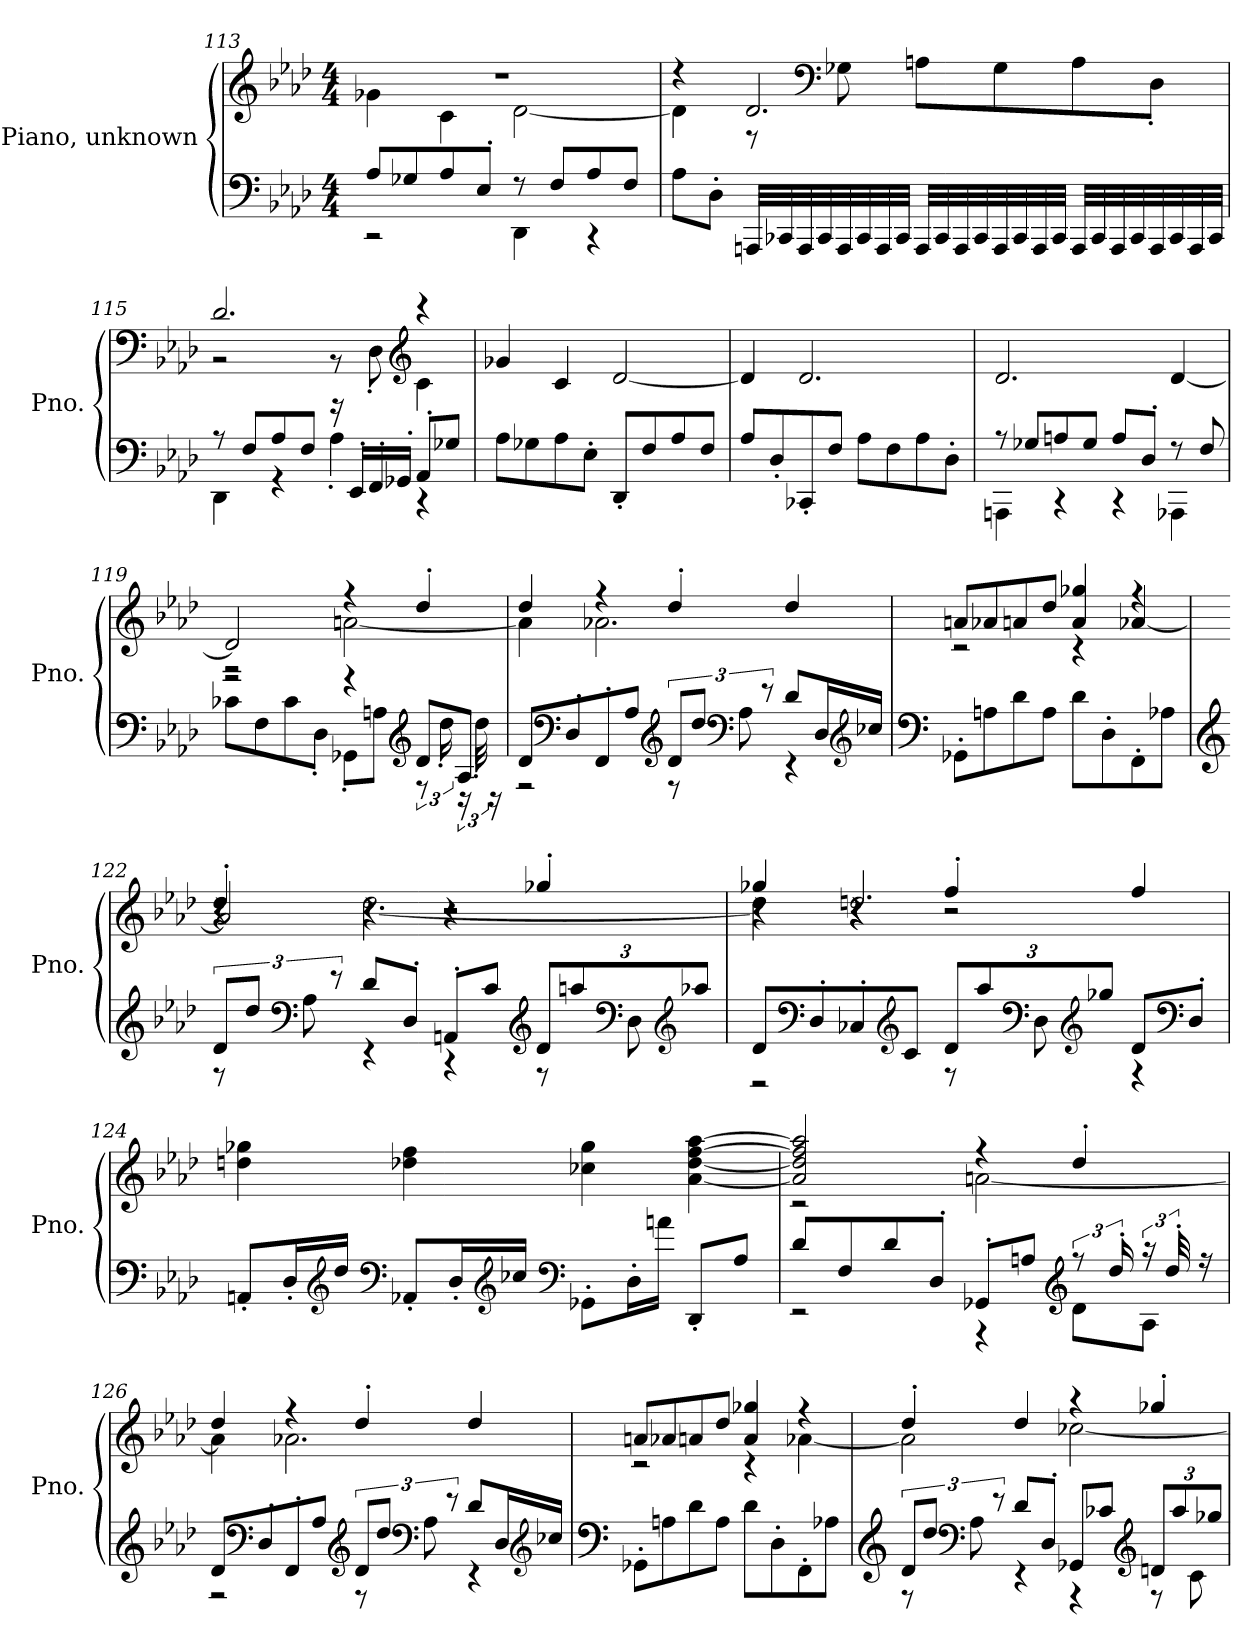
**kern	**kern
*part1	*part1
*staff2	*staff1
*I"Piano, unknown	*
*I'Pno.	*
*clefF4	*clefG2
*k[b-e-a-d-]	*k[b-e-a-d-]
*M4/4	*M4/4
=113	=113
*^	*^
8A-/L	2r	1r	4g-X\
8G-X/	.	.	.
8A-/	.	.	4c\
8E-'/J	.	.	.
8r	4DD-\	.	[2d-\
8F/L	.	.	.
8A-/	4r	.	.
8F/J	.	.	.
*v	*v	*	*
!!LO:LB:g=z	!!
=114	=114	=114
8A-\L	4r	4d-\]
8D-'\J	.	.
32AAAn/LLL	2.d-/	8r
32CC-X/	.	.
32AAA/	.	.
32CC-/	.	.
*	*clefF4	*
32AAA/	.	8G-X\
32CC-/	.	.
32AAA/	.	.
32CC-/JJJ	.	.
32AAA/LLL	.	8An\L
32CC-/	.	.
32AAA/	.	.
32CC-/	.	.
32AAA/	.	8G-\
32CC-/	.	.
32AAA/	.	.
32CC-/JJJ	.	.
32AAA/LLL	.	8A\
32CC-/	.	.
32AAA/	.	.
32CC-/	.	.
32AAA/	.	8D-'\J
32CC-/	.	.
32AAA/	.	.
32CC-/JJJ	.	.
!!LO:PB:g=z	!!
=115	=115	=115
*^	*	*
8r	4DD-\	2.d-/	2r
8F/L	.	.	.
8A-/	4r	.	.
8F/J	.	.	.
16r	4A-'\	.	8r
16EE-'/LL	.	.	.
16FF'/	.	.	8D-'\
16GG-X'/JJ	.	.	.
*	*	*clefG2	*
8AA-'/L	4r	4r	4c\
8G-X/J	.	.	.
*v	*v	*	*
*	*v	*v
=116	=116
8A-\L	4g-X/
8G-X\	.
8A-\	4c/
8E-'\J	.
8DD-'/L	[2d-/
8F/	.
8A-/	.
8F/J	.
=117	=117
8A-/L	4d-/]
8D-'/	.
8CC-X'/	2.d-/
8F/J	.
8A-\L	.
8F\	.
8A-\	.
8D-'\J	.
=118	=118
*^	*
8r	4AAAn\	2.d-/
8G-X/L	.	.
8An/	4r	.
8G-/J	.	.
8A/L	4r	.
8D-'/J	.	.
8r	4AAA-X\	[4d-/
8F/	.	.
!!LO:LB:g=z
=119	=119	=119
*	*	*^
2r	8c-X\L	2d-/]	2r
.	8F\	.	.
.	8c-\	.	.
.	8D-'\J	.	.
4r	8GG-X'\L	4r	[2an\
.	8An\J	.	.
*clefG2	*	*	*
8d-/L	12r	4dd-'/	.
.	24dd-'\	.	.
8A/J	24r	.	.
.	48dd-'\	.	.
.	16r	.	.
=120	=120	=120	=120
8d-/L	2r	4dd-/	4a\]
*clefF4	*	*	*
8D-'/	.	.	.
8FF'/	.	4r	2.a-X\
8A-/J	.	.	.
*clefG2	*	*	*
12d-/L	8r	4dd-'/	.
12dd-/J	.	.	.
*clefF4	*	*	*
.	8A-\	.	.
12r	.	.	.
8d-/L	4r	4dd-/	.
16D-/L	.	.	.
*clefG2	*	*	*
16cc-X/JJ	.	.	.
*v	*v	*	*
!!LO:LB:g=z	!!
=121	=121	=121
*clefF4	*	*
8GG-X'\L	8an/L	2r
8An\	8a-X/	.
8d-\	8an/	.
8A\J	8dd-/J	.
8d-\L	4a/ 4gg-X/	4r
8D-'\	.	.
8FF'\	4r	[4a-X/
8A-X\J	.	.
*	*v	*v
=122	=122
*clefG2	*
*^	*^
*	*	*	*^
12d-/L	8r	4dd-'/	4r	2a-/]
12dd-/J	.	.	.	.
*clefF4	*	*	*	*
.	8A-\	.	.	.
12r	.	.	.	.
8d-/L	4r	4r	[2.dd-\	.
8D-'/J	.	.	.	.
8AAn'/L	4r	4r	.	2r
8c/J	.	.	.	.
*clefG2	*	*	*	*
*Xbrackettup	*	*	*	*
12d-/L	8r	4gg-X'/	.	.
12aan/	.	.	.	.
*clefF4	*	*	*	*
.	8D-\	.	.	.
*clefG2	*	*	*	*
12aa-X/J	.	.	.	.
!!LO:LB:g=z	!!	!!
=123	=123	=123	=123	=123
8d-/L	2r	4gg-X/	4dd-\]	4r
*clefF4	*	*	*	*
8D-'/	.	.	.	.
8C-X'/	.	4r	4r	2.ddn/
*clefG2	*	*	*	*
8c/J	.	.	.	.
12d-/L	8r	4ff'/	2r	.
12aa-/	.	.	.	.
*clefF4	*	*	*	*
.	8D-\	.	.	.
*clefG2	*	*	*	*
12gg-X/J	.	.	.	.
8d-/L	4r	4ff/	.	.
*clefF4	*	*	*	*
8D-'/J	.	.	.	.
*v	*v	*	*	*
*	*v	*v	*v
=124	=124
8AAn'/L	4ddn\ 4gg-X\
16D-'/L	.
*clefG2	*
16dd-/JJ	.
*clefF4	*
8AA-X'/L	4dd-X\ 4ff\
16D-'/L	.
*clefG2	*
16cc-X/JJ	.
*clefF4	*
8GG-X'\L	4cc-X\ 4gg-\
16D-'\L	.
16an\JJ	.
8DD-'/L	[4a-\ [4dd-\ [4ff\ [4aa-\
8A-/J	.
!!LO:LB:g=z
=125	=125
*^	*^
8d-/L	2r	2a-/] 2dd-/] 2ff/] 2aa-/]	2r
8F/	.	.	.
8d-/	.	.	.
8D-'/J	.	.	.
8GG-X'/L	4r	4r	[2an\
8An/J	.	.	.
*clefG2	*	*	*
*brackettup	*	*	*
12r	8d-\L	4dd-'/	.
24dd-'/	.	.	.
24r	8A\J	.	.
48dd-'/	.	.	.
16r	.	.	.
=126	=126	=126	=126
8d-/L	2r	4dd-/	4a\]
*clefF4	*	*	*
8D-'/	.	.	.
8FF'/	.	4r	2.a-X\
8A-/J	.	.	.
*clefG2	*	*	*
12d-/L	8r	4dd-'/	.
12dd-/J	.	.	.
*clefF4	*	*	*
.	8A-\	.	.
12r	.	.	.
8d-/L	4r	4dd-/	.
16D-/L	.	.	.
*clefG2	*	*	*
16cc-X/JJ	.	.	.
*v	*v	*	*
!!LO:LB:g=z	!!
=127	=127	=127
*clefF4	*	*
8GG-X'\L	8an/L	2r
8An\	8a-X/	.
8d-\	8an/	.
8A\J	8dd-/J	.
8d-\L	4a/ 4gg-X/	4r
8D-'\	.	.
8FF'\	4r	[4a-X\
8A-X\J	.	.
=128	=128	=128
*clefG2	*	*
*^	*	*
12d-/L	8r	4dd-'/	2a-\]
12dd-/J	.	.	.
*clefF4	*	*	*
.	8A-\	.	.
12r	.	.	.
8d-/L	4r	4dd-/	.
8D-'/J	.	.	.
8GG-X/L	4r	4r	[2cc-X\
8c-X/J	.	.	.
*clefG2	*	*	*
*Xbrackettup	*	*	*
12dn/L	8r	4gg-X'/	.
12aa-/	.	.	.
.	8c-\	.	.
12gg-X/J	.	.	.
*v	*v	*	*
*	*v	*v
=	=
*-	*-
